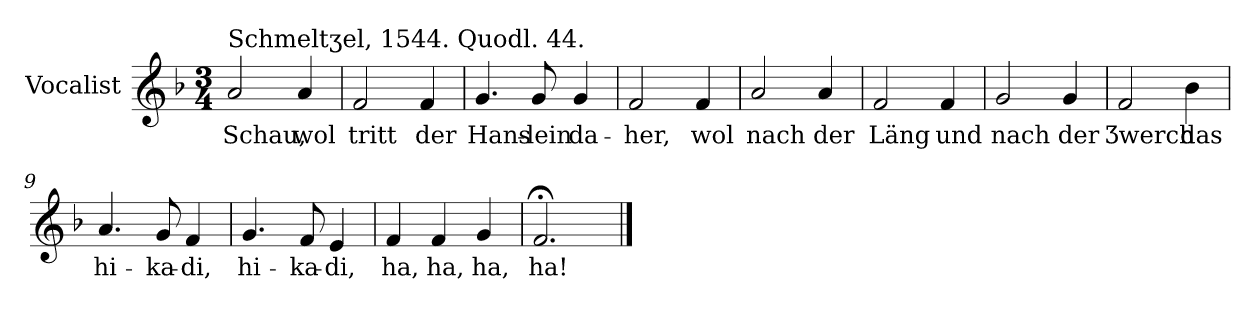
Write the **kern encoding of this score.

**kern	**text
*part1	*part1
*staff1	*staff1
*I"Vocalist	*
*k[b-]	*
*F:	*
*M3/4	*
=1	=1
!LO:TX:a:t=Schmeltʒel, 1544. Quodl. 44.	!
2a	Schau,
4a	wol
=2	=2
2f	tritt
4f	der
=3	=3
4.g	Hans-
8g	-lein
4g	da-
=4	=4
2f	-her,
4f	wol
=5	=5
2a	nach
4a	der
=6	=6
2f	Läng
4f	und
=7	=7
2g	nach
4g	der
=8	=8
2f	Ʒwerch
4b-	das
=9	=9
4.a	hi-
8g	-ka-
4f	-di,
=10	=10
4.g	hi-
8f	-ka-
4e	-di,
=11	=11
4f	ha,
4f	ha,
4g	ha,
=12	=12
2.f;<	ha!
==	==
*-	*-
